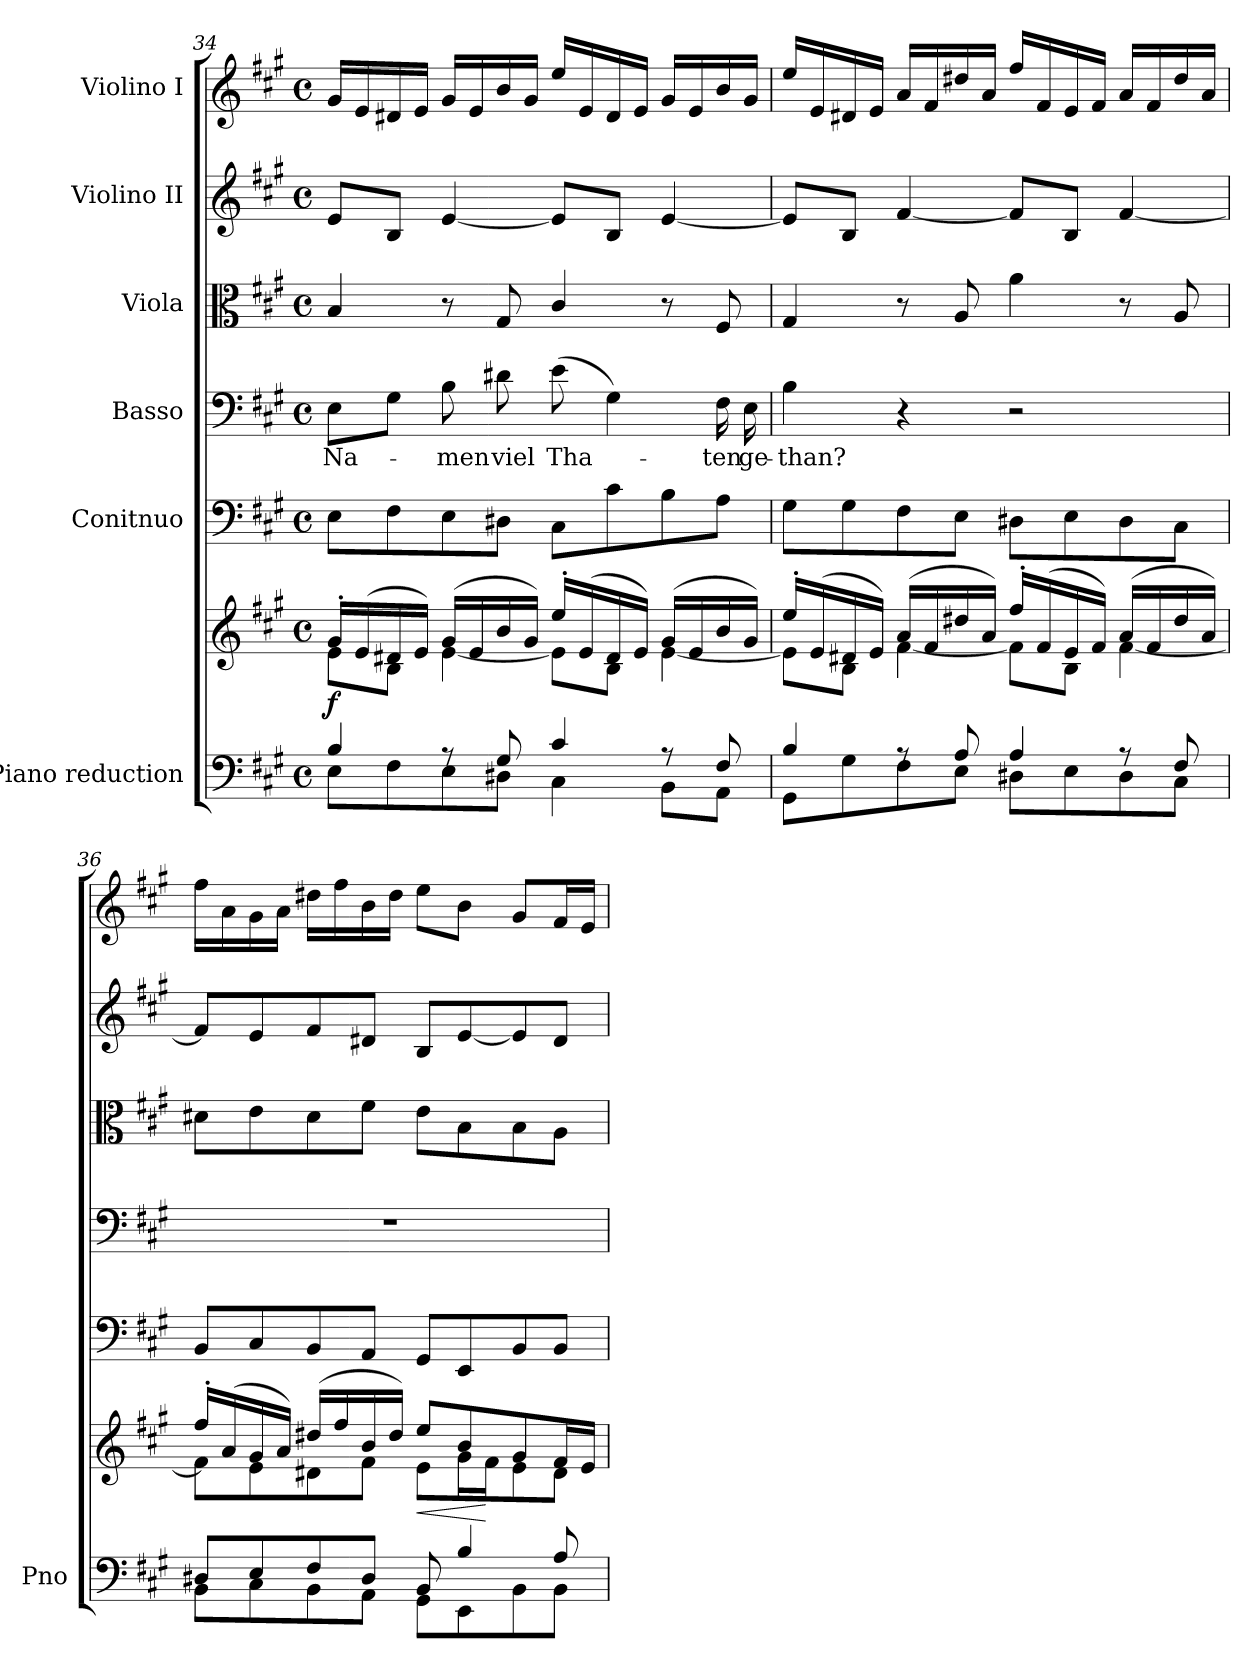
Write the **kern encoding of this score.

**kern	**kern	**dynam	**kern	**kern	**text	**kern	**kern	**kern
*part6	*part6	*part6	*part5	*part4	*part4	*part3	*part2	*part1
*staff7	*staff6	*staff6/7	*staff5	*staff4	*staff4	*staff3	*staff2	*staff1
*I"Piano reduction	*	*	*I"Conitnuo	*I"Basso	*	*I"Viola	*I"Violino II	*I"Violino I
*I'Pno	*	*	*	*	*	*	*	*
*clefF4	*clefG2	*	*clefF4	*clefF4	*	*clefC3	*clefG2	*clefG2
*k[f#c#g#]	*k[f#c#g#]	*	*k[f#c#g#]	*k[f#c#g#]	*	*k[f#c#g#]	*k[f#c#g#]	*k[f#c#g#]
*M4/4	*M4/4	*	*M4/4	*M4/4	*	*M4/4	*M4/4	*M4/4
*met(c)	*met(c)	*	*met(c)	*met(c)	*	*met(c)	*met(c)	*met(c)
=34	=34	=34	=34	=34	=34	=34	=34	=34
*^	*^	*	*	*	*	*	*	*
!	!	!	!	!LO:DY:b	!	!	!LO:LY:b	!	!	!
4B/	8E\L	16g#'/LL	8e\L	f	8E\L	8E\L	Na-	4B/	8e/L	16g#/LL
.	.	(>16e/	.	.	.	.	.	.	.	16e/
.	8F#\	16d#X/	8B\J	.	8F#\	8G#\J	.	.	8B/J	16d#X/
.	.	16e/JJ)	.	.	.	.	.	.	.	16e/JJ
!	!	!	!	!	!	!	!LO:LY:b	!	!	!
8rA	8E\	(>16g#/LL	[4e\	.	8E\	8B\	-men	8r	[4e/	16g#/LL
.	.	16e/	.	.	.	.	.	.	.	16e/
!	!	!	!	!	!	!	!LO:LY:b	!	!	!
8G#/	8D#X\J	16b/	.	.	8D#X\J	8d#X\	viel	8G#/	.	16b/
.	.	16g#/JJ)	.	.	.	.	.	.	.	16g#/JJ
!	!	!	!	!	!	!	!LO:LY:b	!	!	!
4c#/	4C#\	16ee'/LL	8e\L]	.	8C#\L	(>8e\	Tha-	4c#/	8e/L]	16ee/LL
.	.	(>16e/	.	.	.	.	.	.	.	16e/
.	.	16d#/	8B\J	.	8c#\	4G#\)	.	.	8B/J	16d#/
.	.	16e/JJ)	.	.	.	.	.	.	.	16e/JJ
8rA	8BB\L	(>16g#/LL	[4e\	.	8B\	.	.	8r	[4e/	16g#/LL
.	.	16e/	.	.	.	.	.	.	.	16e/
!	!	!	!	!	!	!	!LO:LY:b	!	!	!
8F#/	8AA\J	16b/	.	.	8A\J	16F#\	-ten	8F#/	.	16b/
!	!	!	!	!	!	!	!LO:LY:b	!	!	!
.	.	16g#/JJ)	.	.	.	16E\	ge-	.	.	16g#/JJ
!!LO:LB:g=z
=35	=35	=35	=35	=35	=35	=35	=35	=35	=35	=35
!	!	!	!	!	!	!	!LO:LY:b	!	!	!
4B/	8GG#\L	16ee'/LL	8e\L]	.	8G#\L	4B\	than?	4G#/	8e/L]	16ee/LL
.	.	(>16e/	.	.	.	.	.	.	.	16e/
.	8G#\	16d#X/	8B\J	.	8G#\	.	.	.	8B/J	16d#X/
.	.	16e/JJ)	.	.	.	.	.	.	.	16e/JJ
8rA	8F#\	(>16a/LL	[4f#\	.	8F#\	4r	.	8r	[4f#/	16a/LL
.	.	16f#/	.	.	.	.	.	.	.	16f#/
8A/	8E\J	16dd#X/	.	.	8E\J	.	.	8A/	.	16dd#X/
.	.	16a/JJ)	.	.	.	.	.	.	.	16a/JJ
4A/	8D#X\L	16ff#'/LL	8f#\L]	.	8D#X\L	2r	.	4a\	8f#/L]	16ff#/LL
.	.	(>16f#/	.	.	.	.	.	.	.	16f#/
.	8E\	16e/	8B\J	.	8E\	.	.	.	8B/J	16e/
.	.	16f#/JJ)	.	.	.	.	.	.	.	16f#/JJ
8rA	8D#\	(>16a/LL	[4f#\	.	8D#\	.	.	8r	[4f#/	16a/LL
.	.	16f#/	.	.	.	.	.	.	.	16f#/
8F#/	8C#\J	16dd#/	.	.	8C#\J	.	.	8A/	.	16dd#/
.	.	16a/JJ)	.	.	.	.	.	.	.	16a/JJ
=36	=36	=36	=36	=36	=36	=36	=36	=36	=36	=36
8D#X/L	8BB\L	16ff#'/LL	8f#\L]	.	8BB/L	1r	.	8d#X\L	8f#/L]	16ff#\LL
.	.	(>16a/	.	.	.	.	.	.	.	16a\
8E/	8C#\	16g#/	8e\	.	8C#/	.	.	8e\	8e/	16g#\
.	.	16a/JJ)	.	.	.	.	.	.	.	16a\JJ
8F#/	8BB\	(>16dd#X/LL	8d#X\	.	8BB/	.	.	8d#\	8f#/	16dd#X\LL
.	.	16ff#/	.	.	.	.	.	.	.	16ff#\
8D#/J	8AA\J	16b/	8f#\J	.	8AA/J	.	.	8f#\J	8d#X/J	16b\
.	.	16dd#/JJ)	.	.	.	.	.	.	.	16dd#\JJ
!	!	!	!	!LO:HP:b	!	!	!	!	!	!
8BB/	8GG#\L	8ee/L	8e\L	<	8GG#/L	.	.	8e\L	8B/L	8ee\L
4B/	8EE\	8b/	16g#\L	.	8EE/	.	.	8B\	[8e/	8b\J
.	.	.	16f#\J	[	.	.	.	.	.	.
.	8BB\	8g#/	8e\	.	8BB/	.	.	8B\	8e/]	8g#/L
8A/	8BB\J	16f#/L	8d#\J	.	8BB/J	.	.	8A\J	8d#/J	16f#/L
.	.	16e/JJ	.	.	.	.	.	.	.	16e/JJ
*v	*v	*	*	*	*	*	*	*	*	*
*	*v	*v	*	*	*	*	*	*	*
=	=	=	=	=	=	=	=	=
*-	*-	*-	*-	*-	*-	*-	*-	*-
